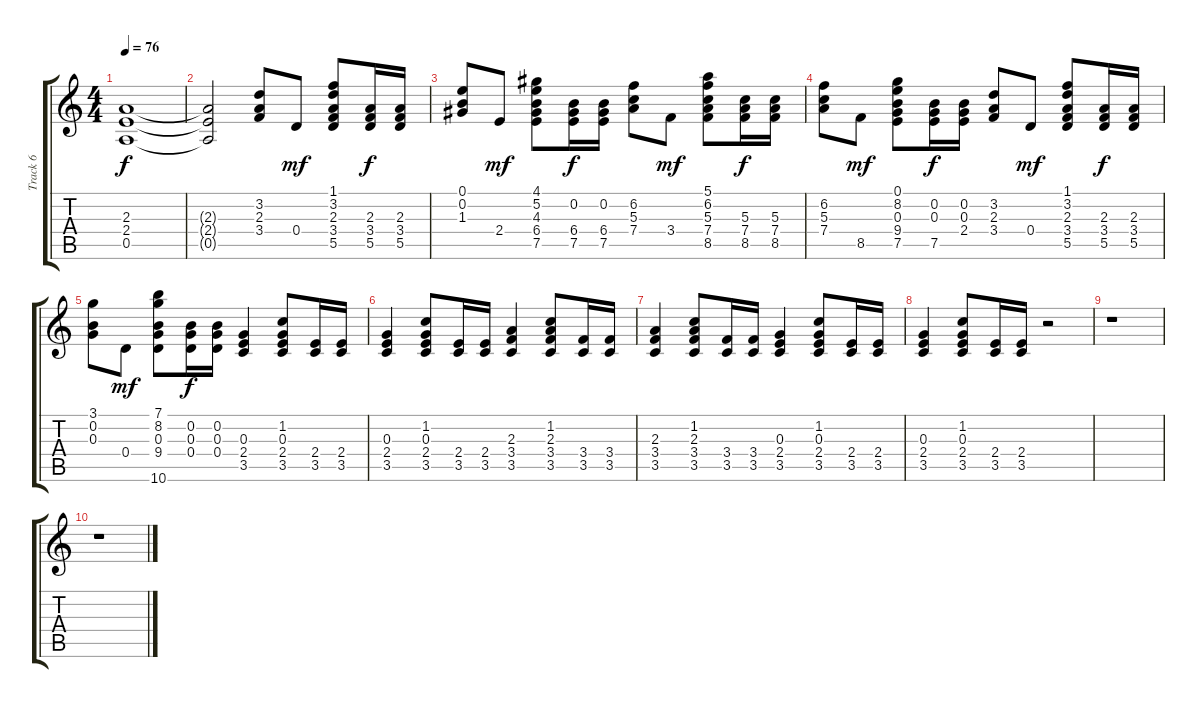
\track ("Track 6" "Track 6") {instrument electricguitarjazz}
\staff {score tabs}
\tuning (E4 B3 G3 D3 A2 E2) {hide}
\ts (4 4)
\tempo 76
\clef g2
\ks c
(2.3{t} 2.4{t} 0.5{t}).1{dy f} |
(2.3{t} 2.4{t} 0.5{t}).2 (3.2 2.3 3.4).8 0.4.8{dy mf} (1.1 3.2 2.3 3.4 5.5).8 (2.3 3.4 5.5).16{dy f} (2.3 3.4 5.5).16 |
(0.1 0.2 1.3).8 2.4.8{dy mf} (4.1 5.2 4.3 6.4 7.5).8 (0.2 6.4 7.5).16{dy f} (0.2 6.4 7.5).16 (6.2 5.3 7.4).8 3.4.8{dy mf} (5.1 6.2 5.3 7.4 8.5).8 (5.3 7.4 8.5).16{dy f} (5.3 7.4 8.5).16 |
(6.2 5.3 7.4).8 8.5.8{dy mf} (0.1 8.2 0.3 9.4 7.5).8 (0.2 0.3 7.5).16{dy f} (0.2 0.3 2.4).16 (3.2 2.3 3.4).8 0.4.8{dy mf} (1.1 3.2 2.3 3.4 5.5).8 (2.3 3.4 5.5).16{dy f} (2.3 3.4 5.5).16 |
(3.1 0.2 0.3).8 0.4.8{dy mf} (7.1 8.2 0.3 9.4 10.6).8 (0.2 0.3 0.4).16{dy f} (0.2 0.3 0.4).16 (0.3 2.4 3.5).4 (1.2 0.3 2.4 3.5).8 (2.4 3.5).16 (2.4 3.5).16 |
(0.3 2.4 3.5).4 (1.2 0.3 2.4 3.5).8 (2.4 3.5).16 (2.4 3.5).16 (2.3 3.4 3.5).4 (1.2 2.3 3.4 3.5).8 (3.4 3.5).16 (3.4 3.5).16 |
(2.3 3.4 3.5).4 (1.2 2.3 3.4 3.5).8 (3.4 3.5).16 (3.4 3.5).16 (0.3 2.4 3.5).4 (1.2 0.3 2.4 3.5).8 (2.4 3.5).16 (2.4 3.5).16 |
(0.3 2.4 3.5).4 (1.2 0.3 2.4 3.5).8 (2.4 3.5).16 (2.4 3.5).16 r.2 |
r.1 |
r.1
